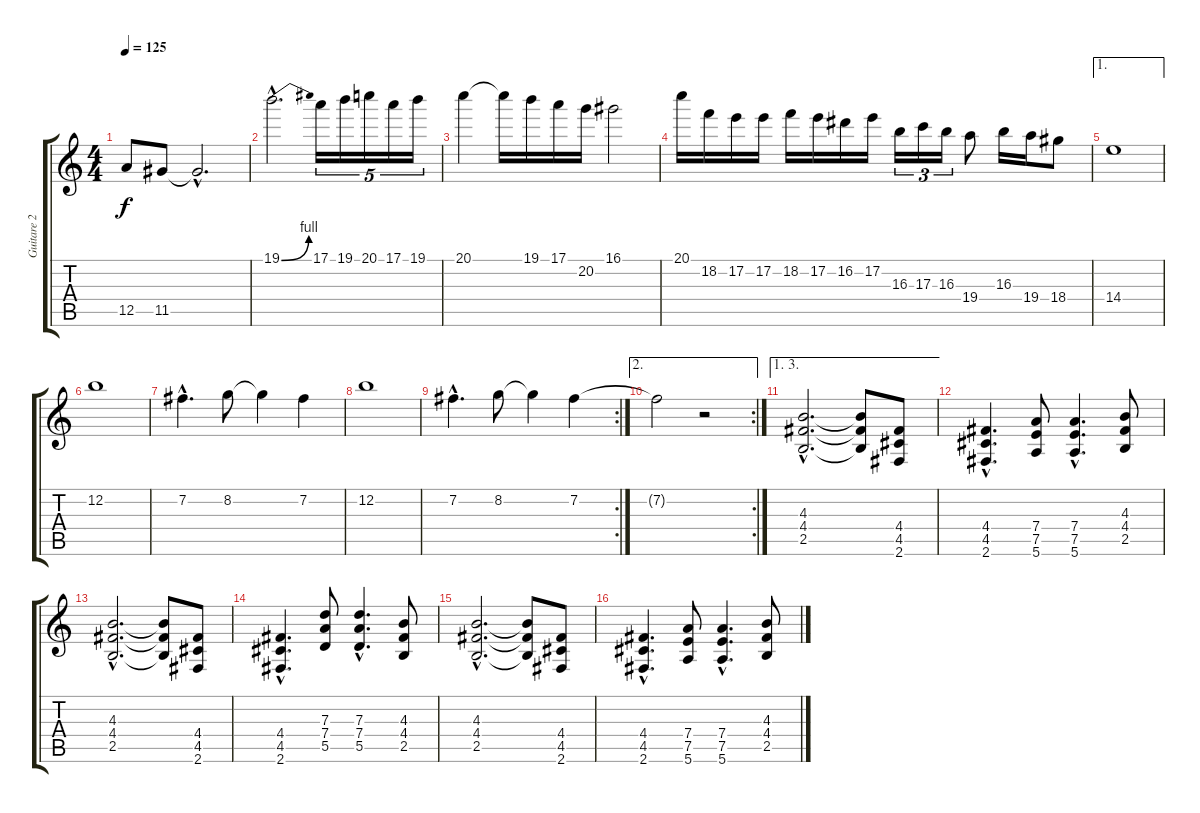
\track ("Guitare 2" "Guitare 2") {instrument distortionguitar}
\staff {score tabs}
\tuning (E4 B3 G3 D3 A2 E2) {hide}
\ts (4 4)
\tempo 125
\clef g2
\ks c
12.5.8{dy f} 11.5.8 11.5{hac t}.2{d} |
19.1{be (bend 0 0 60 4) hac}.2{d} 17.1.16{tu (5 4)} 19.1.16{tu (5 4)} 20.1.16{tu (5 4)} 17.1.16{tu (5 4)} 19.1.16{tu (5 4)} |
20.1.4 20.1{t}.16 19.1.16 17.1.16 20.2.16 16.1.2 |
20.1.16 18.2.16 17.2.16 17.2.16 18.2.16 17.2.16 16.2.16 17.2.16 16.3.16{tu (3 2)} 17.3.16{tu (3 2)} 16.3.16{tu (3 2)} 19.4.8 16.3.16 19.4.16 18.4.8 |
\ae 1
14.4.1 |
12.2.1 |
7.2{hac}.4{d} 8.2.8 8.2{t}.4 7.2.4 |
12.2.1 |
\rc 2
7.2{hac}.4{d} 8.2.8 8.2{t}.4 7.2.4 |
\ae 2
\rc 2
7.2{t}.2 r.2 |
\ae (1 3)
(4.3{hac} 4.4{hac} 2.5{hac}).2{d} (4.3{t} 4.4{t} 2.5{t}).8 (4.4 4.5 2.6).8 |
(4.4{hac} 4.5{hac} 2.6{hac}).4{d} (7.4 7.5 5.6).8 (7.4{hac} 7.5{hac} 5.6{hac}).4{d} (4.3 4.4 2.5).8 |
(4.3{hac} 4.4{hac} 2.5{hac}).2{d} (4.3{t} 4.4{t} 2.5{t}).8 (4.4 4.5 2.6).8 |
(4.4{hac} 4.5{hac} 2.6{hac}).4{d} (7.3 7.4 5.5).8 (7.3{hac} 7.4{hac} 5.5{hac}).4{d} (4.3 4.4 2.5).8 |
(4.3{hac} 4.4{hac} 2.5{hac}).2{d} (4.3{t} 4.4{t} 2.5{t}).8 (4.4 4.5 2.6).8 |
(4.4{hac} 4.5{hac} 2.6{hac}).4{d} (7.4 7.5 5.6).8 (7.4{hac} 7.5{hac} 5.6{hac}).4{d} (4.3 4.4 2.5).8
